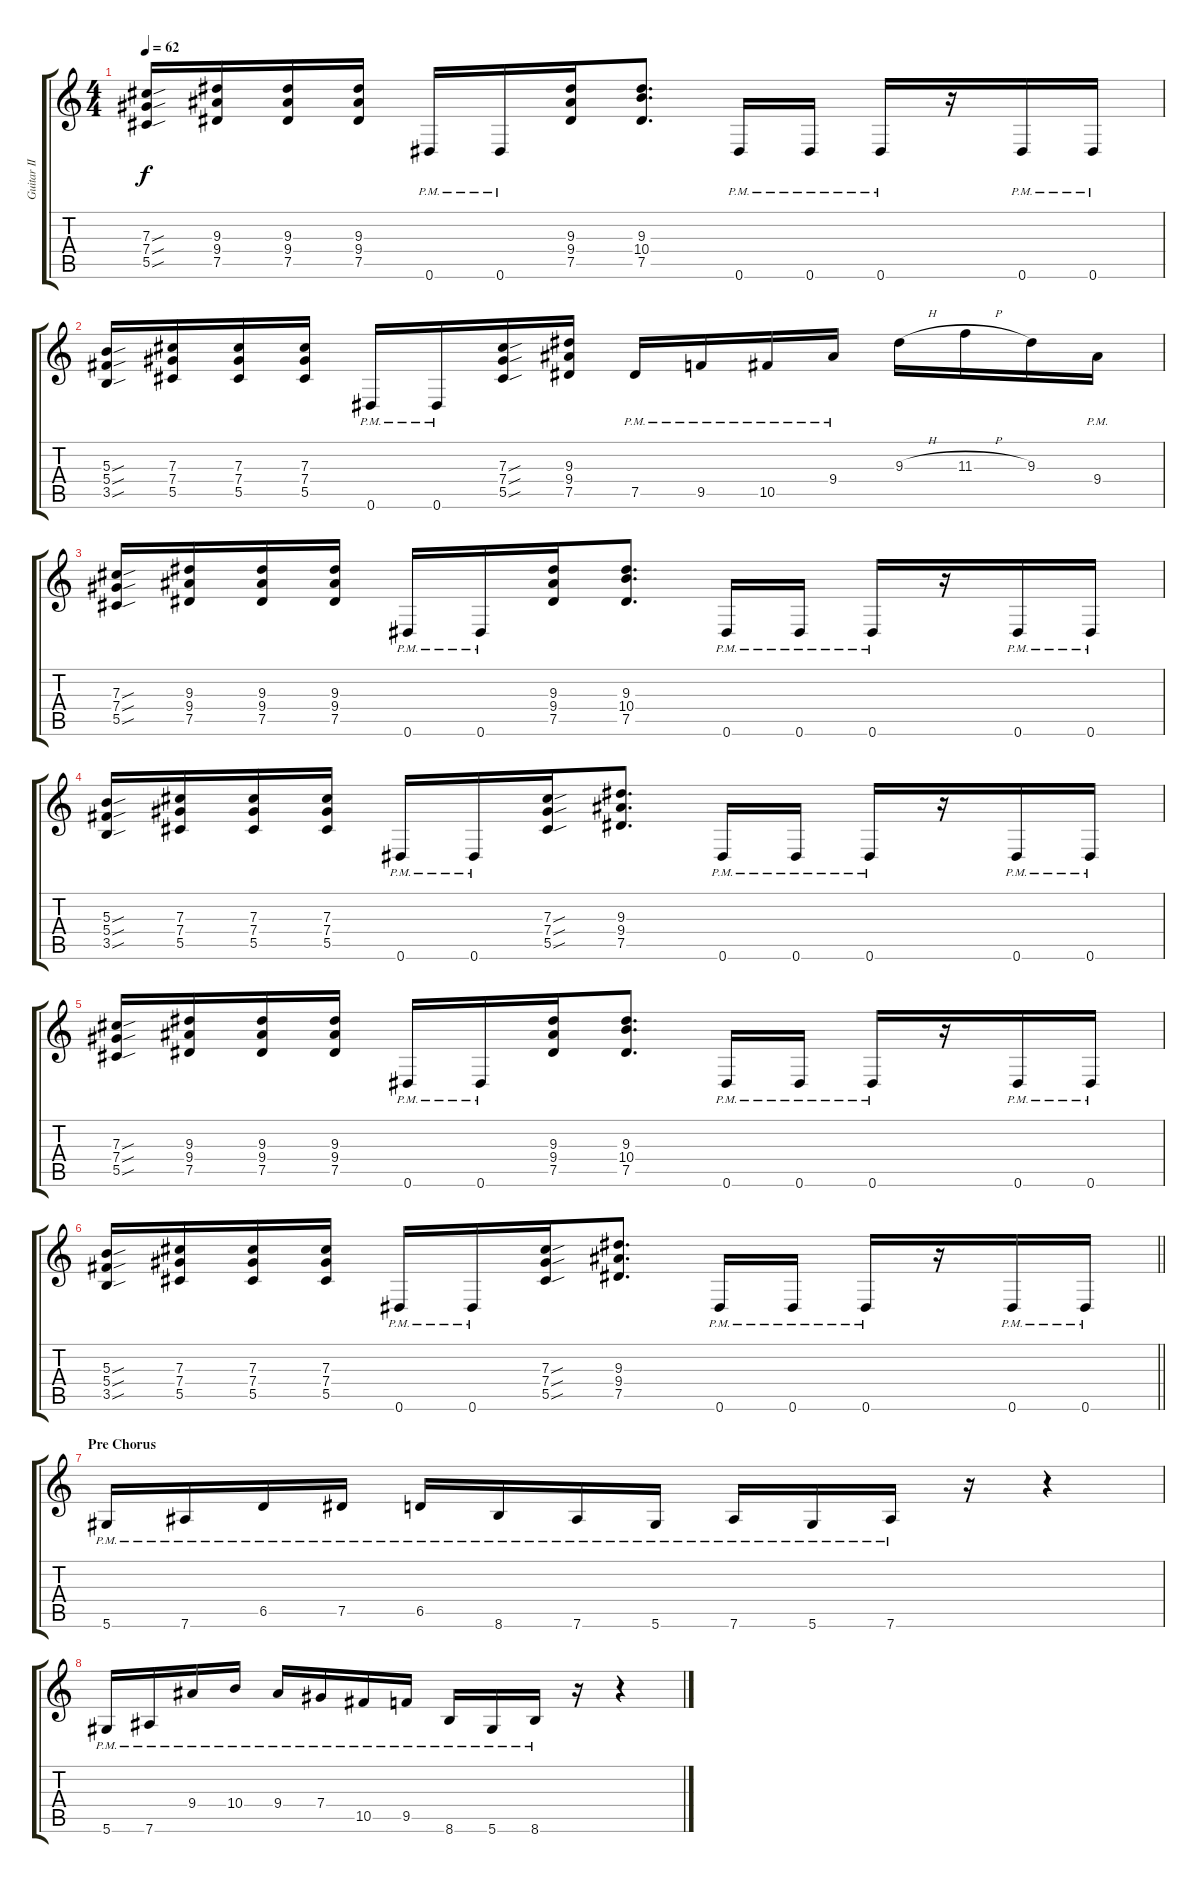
\track ("Guitar II" "Guitar II") {instrument distortionguitar}
\staff {score tabs}
\tuning (Eb4 Bb3 Gb3 Db3 Ab2 Eb2) {hide}
\ts (4 4)
\tempo 62
\clef g2
\ks c
(7.3{sou} 7.4{sou} 5.5{sou}).16{dy f} (9.3 9.4 7.5).16 (9.3 9.4 7.5).16 (9.3 9.4 7.5).16 0.6{pm}.16 0.6{pm}.16 (9.3 9.4 7.5).16 (9.3 10.4 7.5).8{d} 0.6{pm}.16 0.6{pm}.16 0.6{pm}.16 r.16 0.6{pm}.16 0.6{pm}.16 |
(5.3{sou} 5.4{sou} 3.5{sou}).16 (7.3 7.4 5.5).16 (7.3 7.4 5.5).16 (7.3 7.4 5.5).16 0.6{pm}.16 0.6{pm}.16 (7.3{sou} 7.4{sou} 5.5{sou}).16 (9.3 9.4 7.5).16 7.5{pm}.16 9.5{pm}.16 10.5{pm}.16 9.4{pm}.16 9.3{h}.16 11.3{h}.16 9.3.16 9.4{pm}.16 |
(7.3{sou} 7.4{sou} 5.5{sou}).16 (9.3 9.4 7.5).16 (9.3 9.4 7.5).16 (9.3 9.4 7.5).16 0.6{pm}.16 0.6{pm}.16 (9.3 9.4 7.5).16 (9.3 10.4 7.5).8{d} 0.6{pm}.16 0.6{pm}.16 0.6{pm}.16 r.16 0.6{pm}.16 0.6{pm}.16 |
(5.3{sou} 5.4{sou} 3.5{sou}).16 (7.3 7.4 5.5).16 (7.3 7.4 5.5).16 (7.3 7.4 5.5).16 0.6{pm}.16 0.6{pm}.16 (7.3{sou} 7.4{sou} 5.5{sou}).16 (9.3 9.4 7.5).8{d} 0.6{pm}.16 0.6{pm}.16 0.6{pm}.16 r.16 0.6{pm}.16 0.6{pm}.16 |
(7.3{sou} 7.4{sou} 5.5{sou}).16 (9.3 9.4 7.5).16 (9.3 9.4 7.5).16 (9.3 9.4 7.5).16 0.6{pm}.16 0.6{pm}.16 (9.3 9.4 7.5).16 (9.3 10.4 7.5).8{d} 0.6{pm}.16 0.6{pm}.16 0.6{pm}.16 r.16 0.6{pm}.16 0.6{pm}.16 |
\barLineRight lightlight
(5.3{sou} 5.4{sou} 3.5{sou}).16 (7.3 7.4 5.5).16 (7.3 7.4 5.5).16 (7.3 7.4 5.5).16 0.6{pm}.16 0.6{pm}.16 (7.3{sou} 7.4{sou} 5.5{sou}).16 (9.3 9.4 7.5).8{d} 0.6{pm}.16 0.6{pm}.16 0.6{pm}.16 r.16 0.6{pm}.16 0.6{pm}.16 |
\section ("" "Pre Chorus")
5.6{pm}.16 7.6{pm}.16 6.5{pm}.16 7.5{pm}.16 6.5{pm}.16 8.6{pm}.16 7.6{pm}.16 5.6{pm}.16 7.6{pm}.16 5.6{pm}.16 7.6{pm}.16 r.16 r.4 |
5.6{pm}.16 7.6{pm}.16 9.4{pm}.16 10.4{pm}.16 9.4{pm}.16 7.4{pm}.16 10.5{pm}.16 9.5{pm}.16 8.6{pm}.16 5.6{pm}.16 8.6{pm}.16 r.16 r.4
